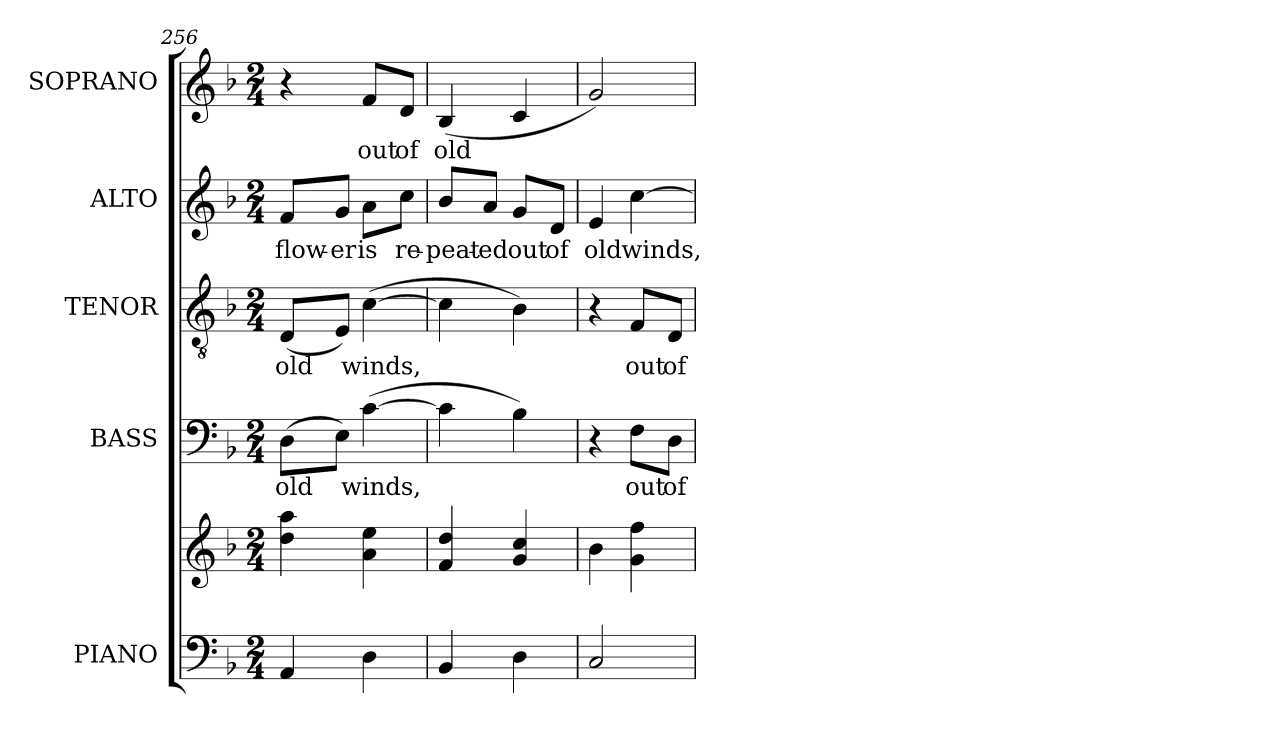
**kern	**kern	**kern	**text	**kern	**text	**kern	**text	**kern	**text
*part5	*part5	*part4	*part4	*part3	*part3	*part2	*part2	*part1	*part1
*staff6	*staff5	*staff4	*staff4	*staff3	*staff3	*staff2	*staff2	*staff1	*staff1
*I"PIANO	*	*I"BASS	*	*I"TENOR	*	*I"ALTO	*	*I"SOPRANO	*
*I'PNO.	*	*I'B.	*	*I'T.	*	*I'A.	*	*I'S.	*
*clefF4	*clefG2	*clefF4	*	*clefGv2	*	*clefG2	*	*clefG2	*
*	*	*	*	*ITrd7c12	*	*	*	*	*
*k[b-]	*k[b-]	*k[b-]	*	*k[b-]	*	*k[b-]	*	*k[b-]	*
*F:	*F:	*F:	*	*F:	*	*F:	*	*F:	*
*M2/4	*M2/4	*M2/4	*	*M2/4	*	*M2/4	*	*M2/4	*
=256	=256	=256	=256	=256	=256	=256	=256	=256	=256
!	!	!	!LO:LY:b:color=#000000	!	!	!	!	!	!
!	!	!	!	!	!LO:LY:b:color=#000000	!	!	!	!
!	!	!	!	!	!	!	!LO:LY:b:color=#000000	!	!
4AAi/	4ddi\ 4aai	(8Di\L	old	(8DDi/L	old	8fi/L	flow-	4r	.
!	!	!	!	!	!	!	!LO:LY:b:color=#000000	!	!
.	.	8Ei\J)	.	8EEi/J)	.	8gi/J	-er	.	.
!	!	!	!LO:LY:b:color=#000000	!	!	!	!	!	!
!	!	!	!	!	!LO:LY:b:color=#000000	!	!	!	!
!	!	!	!	!	!	!	!LO:LY:b:color=#000000	!	!
!	!	!	!	!	!	!	!	!	!LO:LY:b:color=#000000
4Di\	4ai\ 4eei	([4ci\	winds,	([4Ci\	winds,	8ai\L	is	8fi/L	out
!	!	!	!	!	!	!	!LO:LY:b:color=#000000	!	!
!	!	!	!	!	!	!	!	!	!LO:LY:b:color=#000000
.	.	.	.	.	.	8cci\J	re-	8di/J	of
!!LO:LB:g=z
=257	=257	=257	=257	=257	=257	=257	=257	=257	=257
!	!	!	!	!	!	!	!LO:LY:b:color=#000000	!	!
!	!	!	!	!	!	!	!	!	!LO:LY:b:color=#000000
4BB-i/	4fi/ 4ddi	4ci\]	.	4Ci\]	.	8b-i/L	-peat-	(4B-i/	old
!	!	!	!	!	!	!	!LO:LY:b:color=#000000	!	!
.	.	.	.	.	.	8ai/J	-ed	.	.
!	!	!	!	!	!	!	!LO:LY:b:color=#000000	!	!
4Di\	4gi/ 4cci	4B-i\)	.	4BB-i\)	.	8gi/L	out	4ci/	.
!	!	!	!	!	!	!	!LO:LY:b:color=#000000	!	!
.	.	.	.	.	.	8di/J	of	.	.
=258	=258	=258	=258	=258	=258	=258	=258	=258	=258
!	!	!	!	!	!	!	!LO:LY:b:color=#000000	!	!
2Ci/	4b-i\	4r	.	4r	.	4ei/	old	2gi/)	.
!	!	!	!LO:LY:b:color=#000000	!	!	!	!	!	!
!	!	!	!	!	!LO:LY:b:color=#000000	!	!	!	!
!	!	!	!	!	!	!	!LO:LY:b:color=#000000	!	!
.	4gi\ 4ffi	8Fi\L	out	8FFi/L	out	[4cci\	winds,	.	.
!	!	!	!LO:LY:b:color=#000000	!	!	!	!	!	!
!	!	!	!	!	!LO:LY:b:color=#000000	!	!	!	!
.	.	8Di\J	of	8DDi/J	of	.	.	.	.
=	=	=	=	=	=	=	=	=	=
*-	*-	*-	*-	*-	*-	*-	*-	*-	*-
